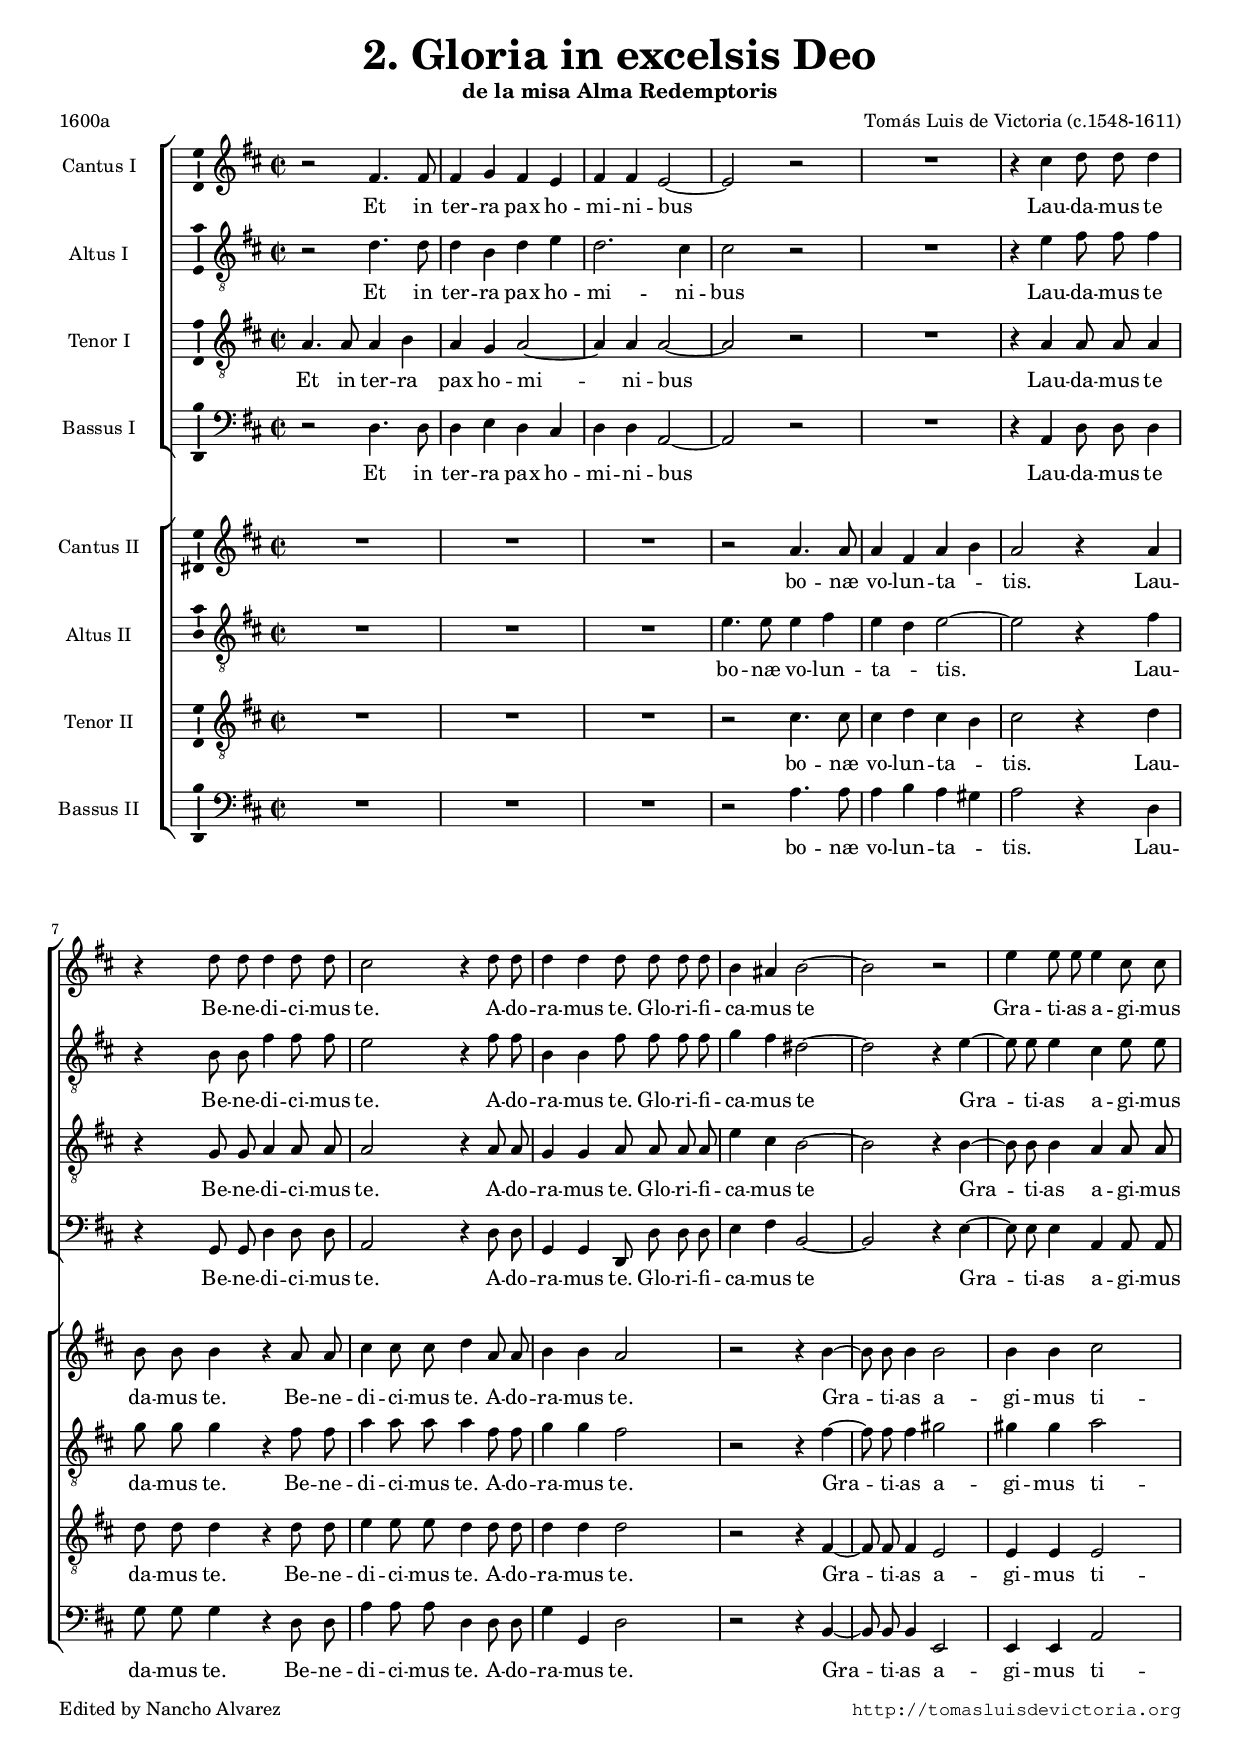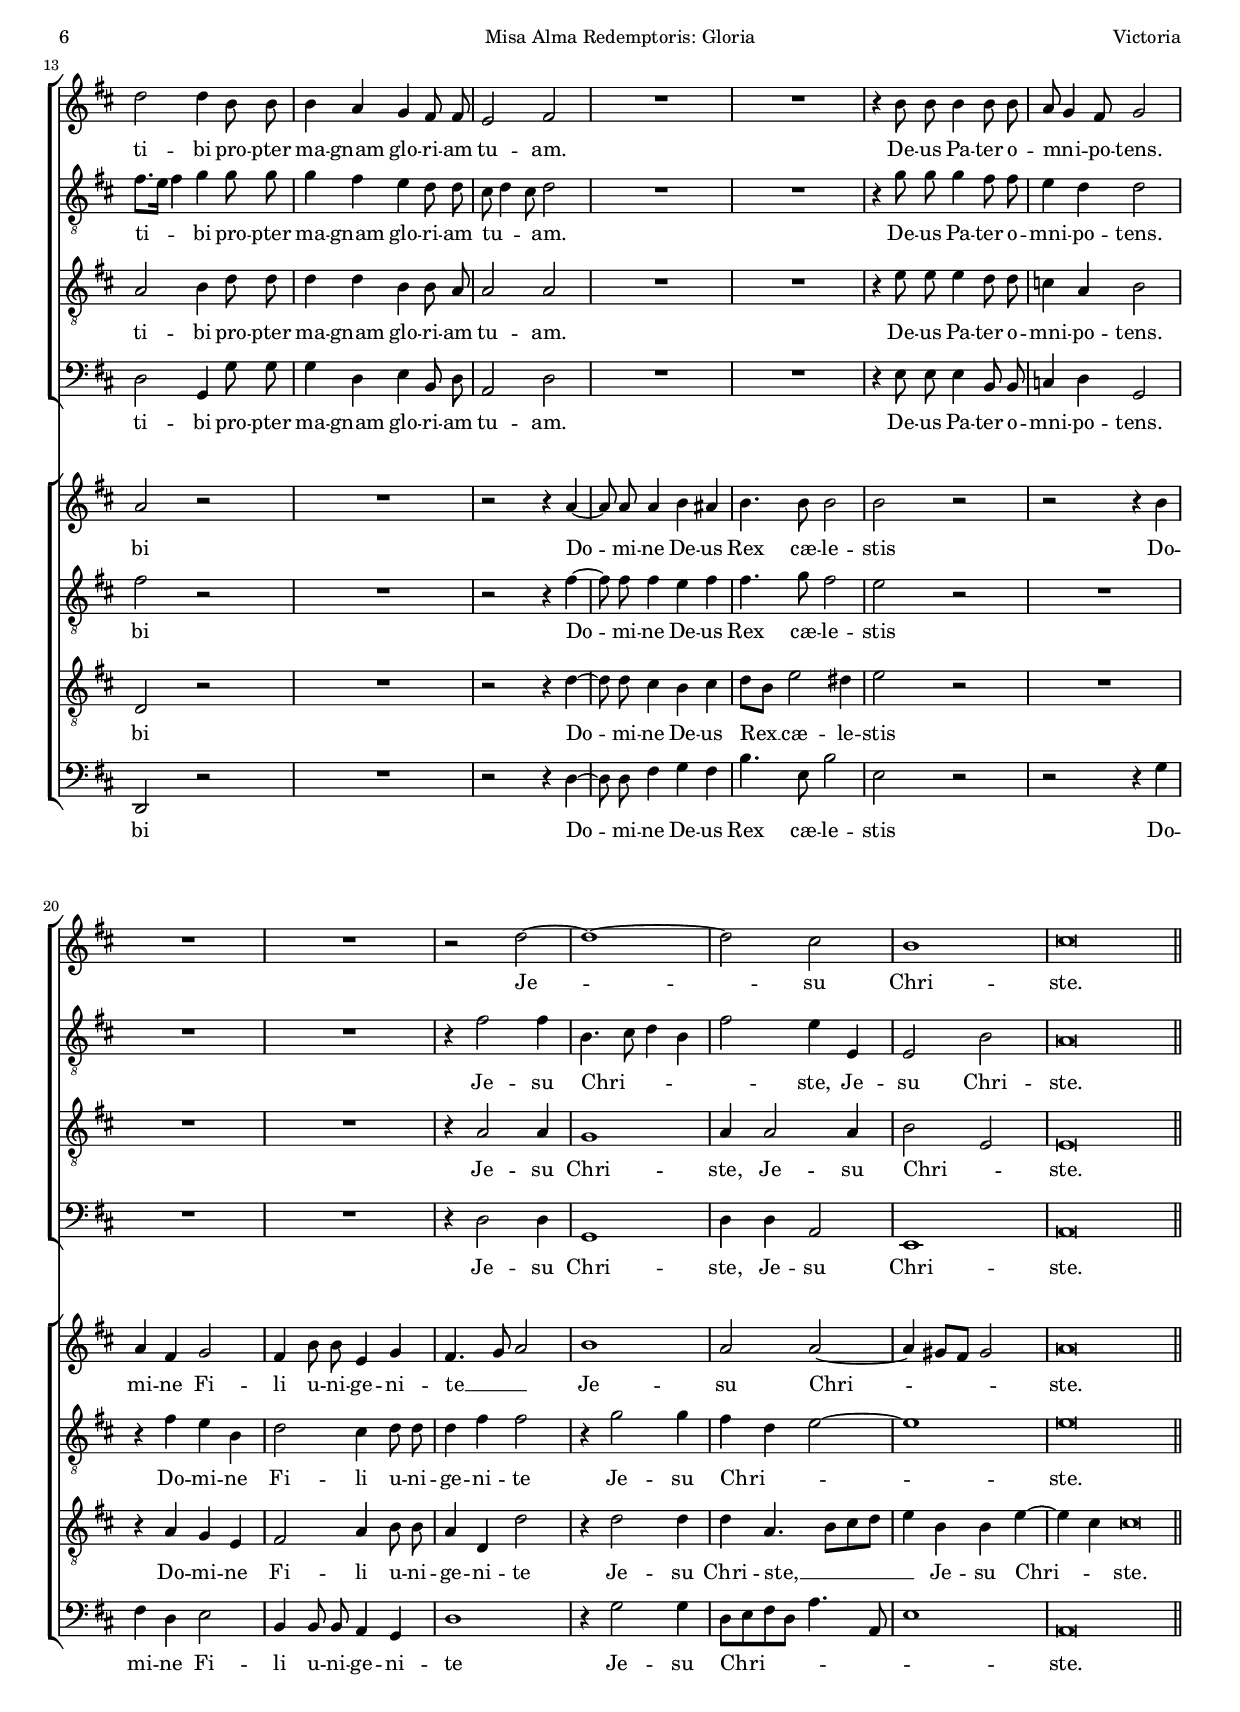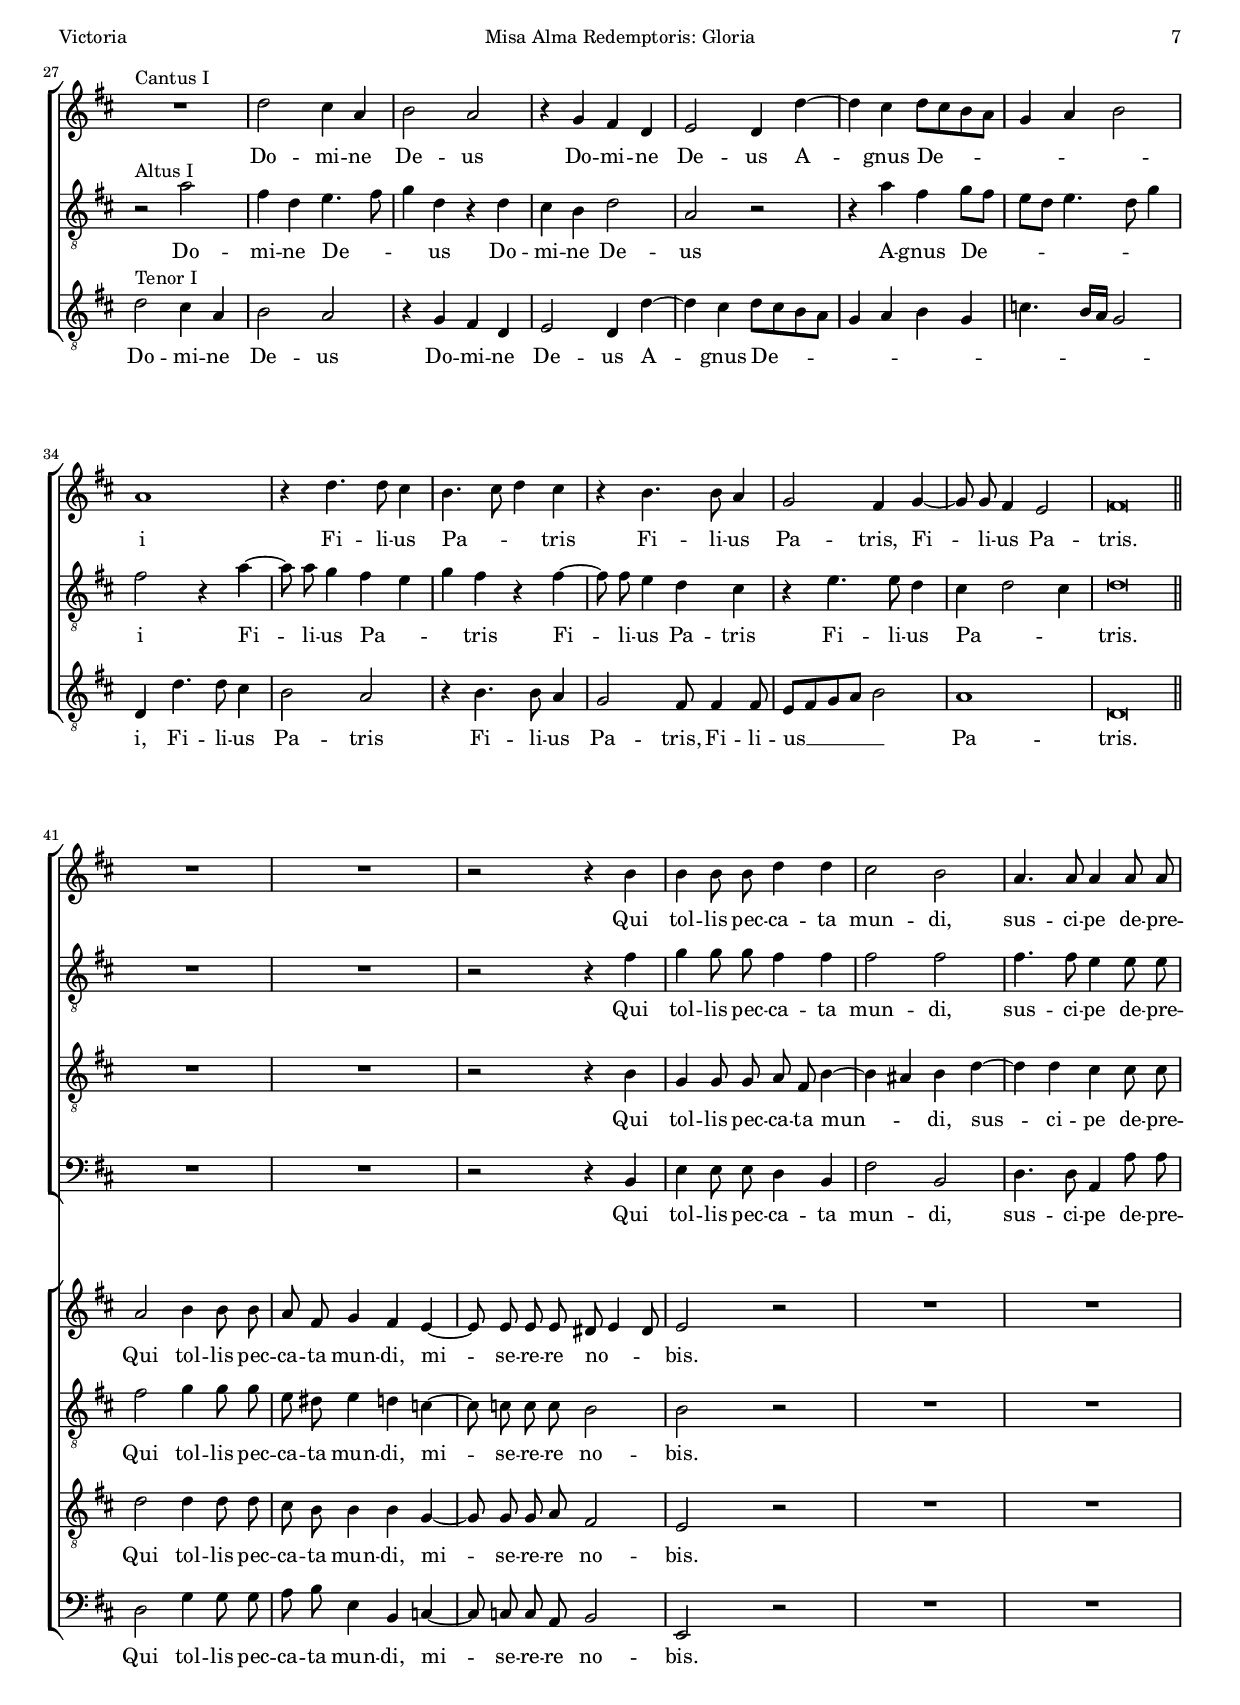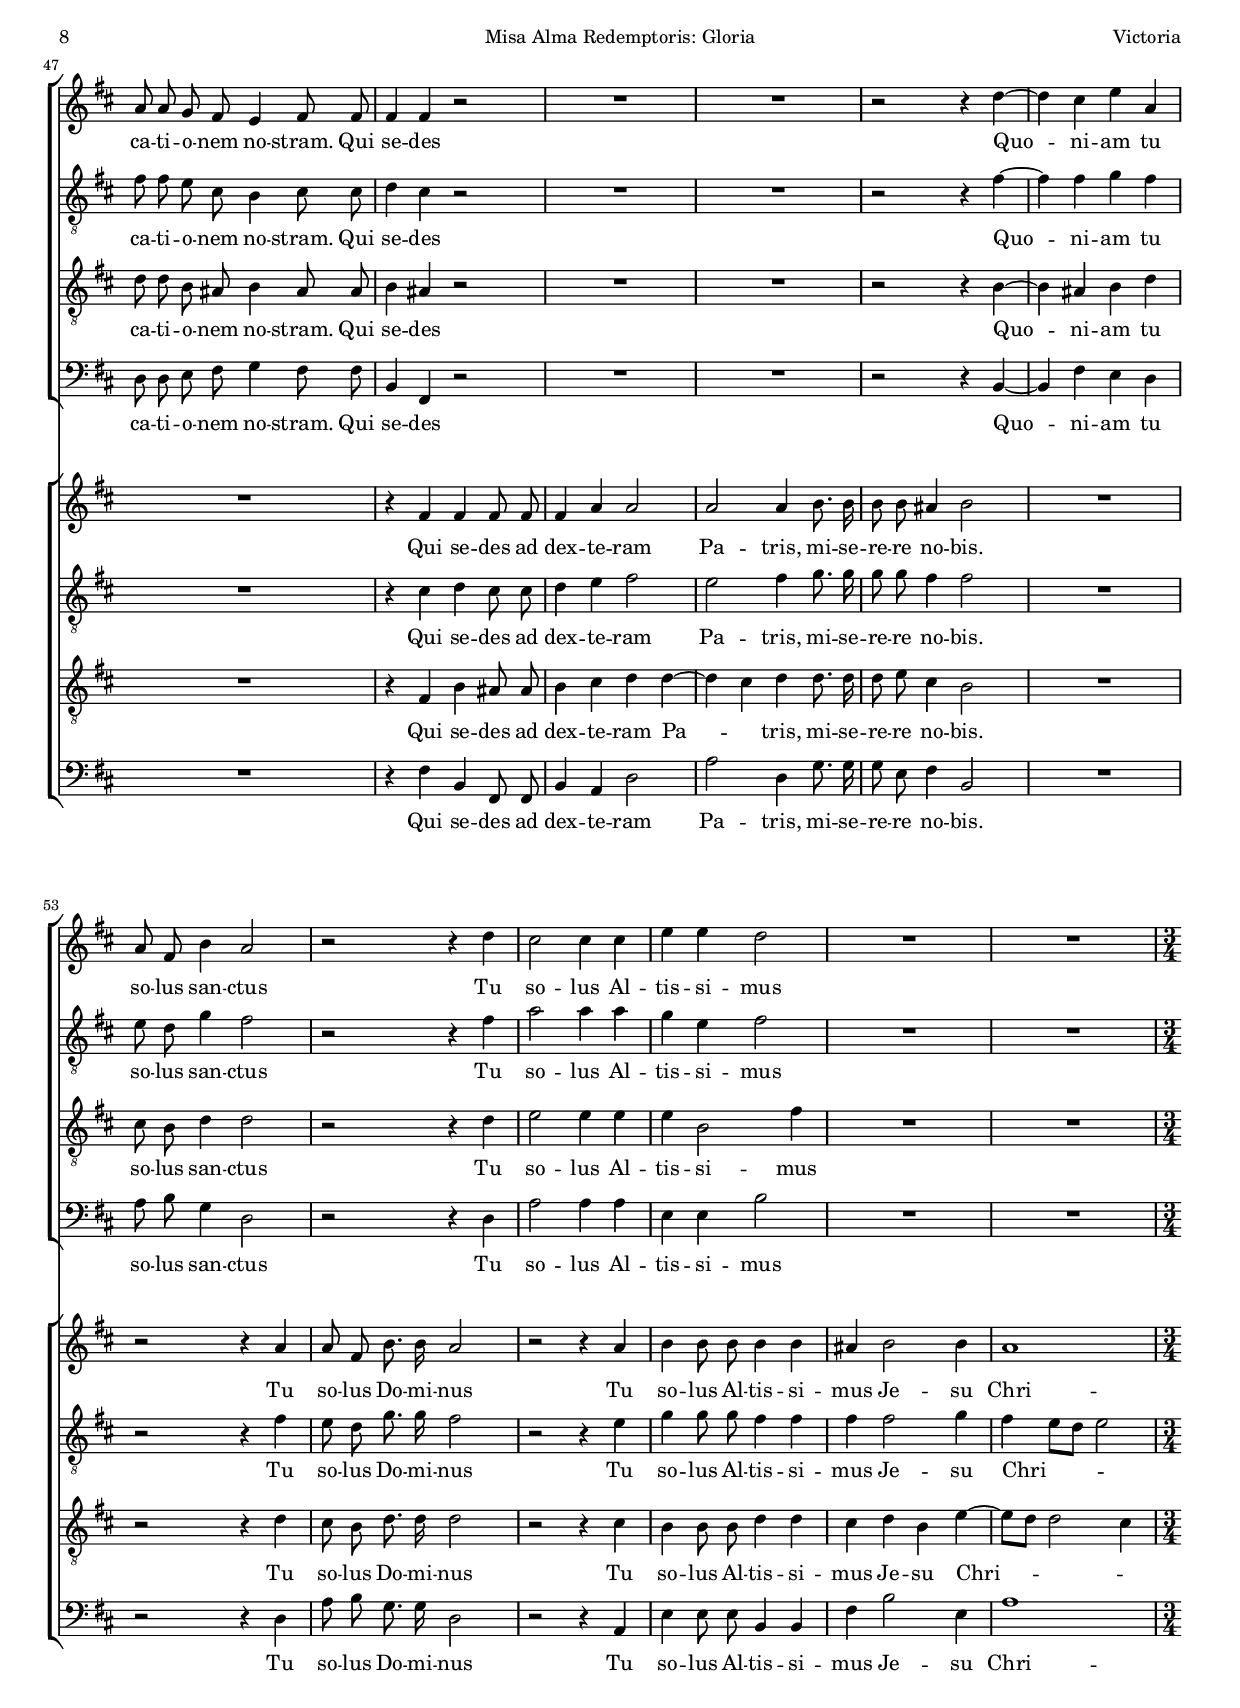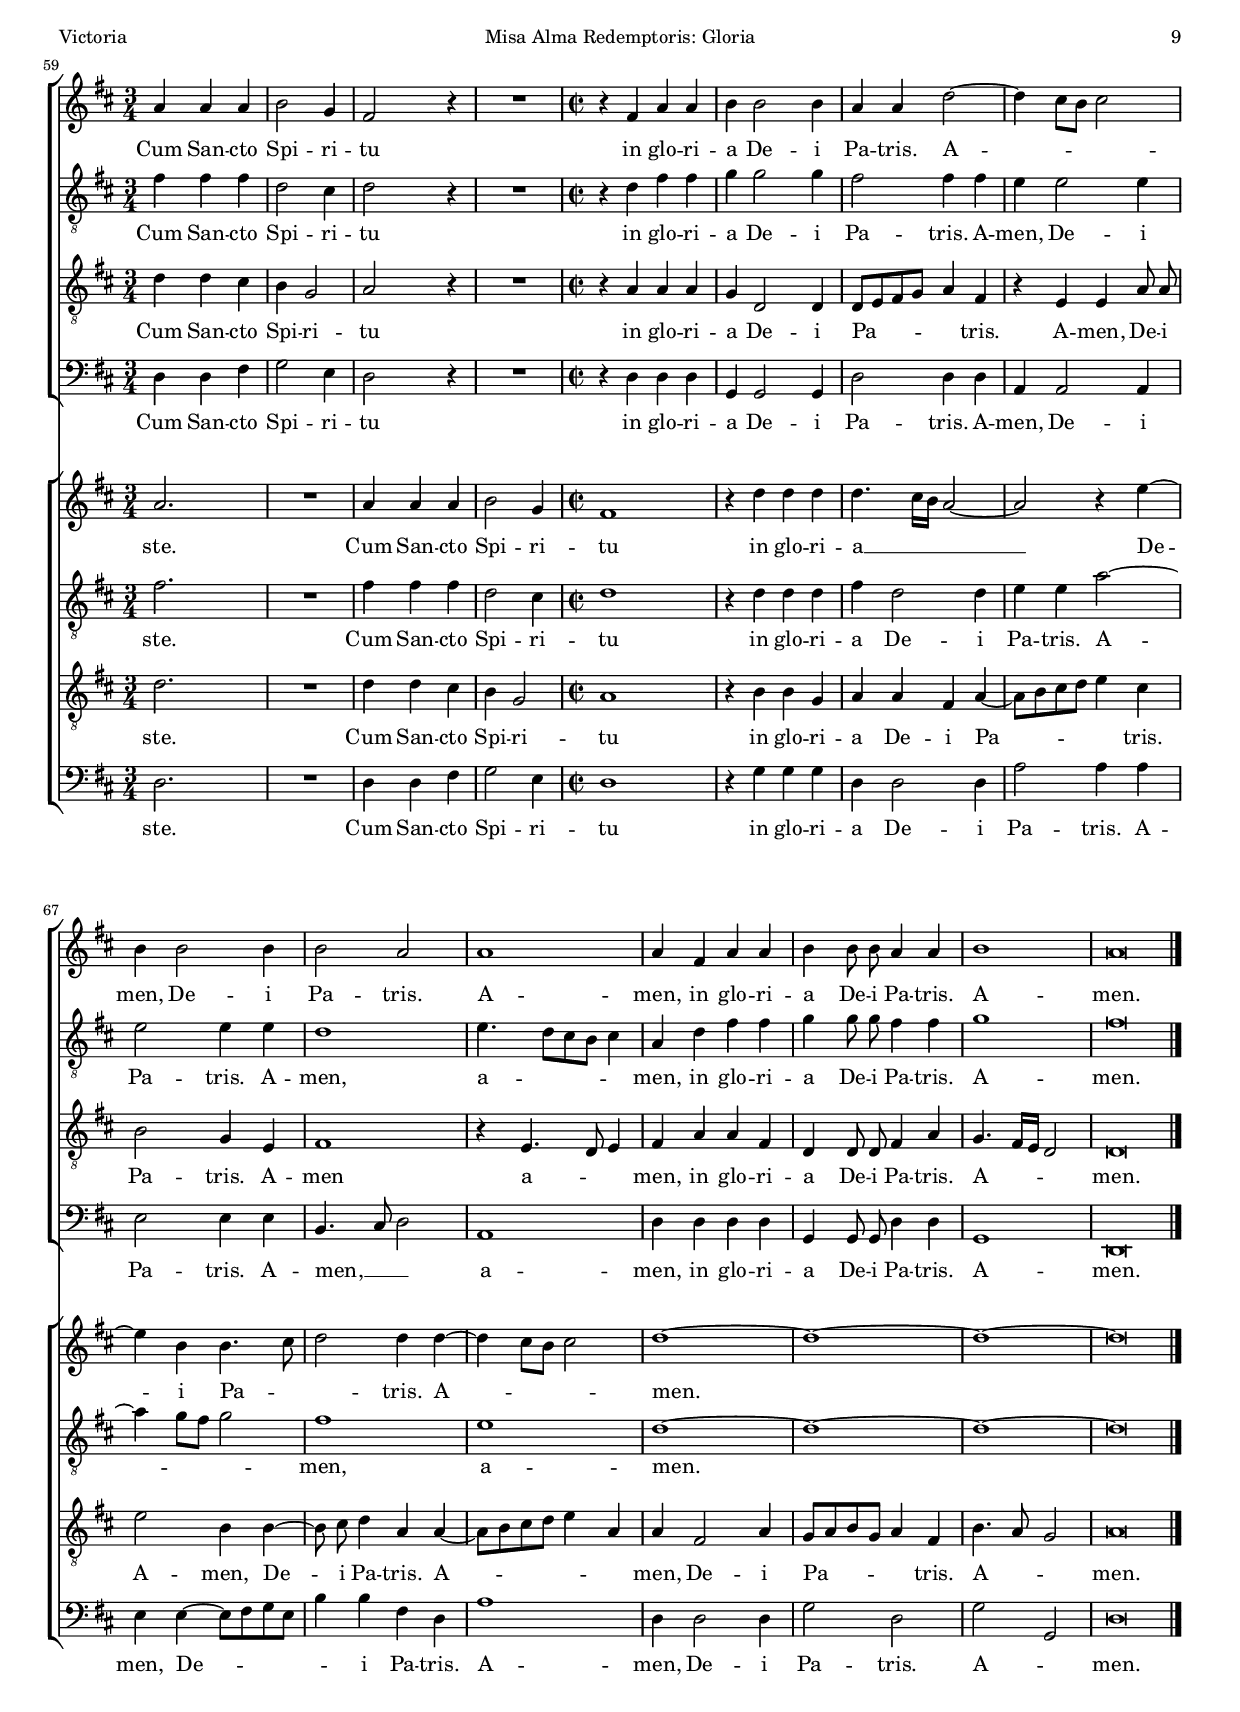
\version "2.18.0"

#(set-default-paper-size "a4")
#(set-global-staff-size 16.2)
#(ly:set-option 'point-and-click #f)
%mobile -s10.5 -i1.2

italicas=\override LyricText.font-shape = #'italic
rectas=\override LyricText.font-shape = #'upright
ss=\once \set suggestAccidentals = ##t
incipitwidth = 20

htitle="Misa Alma Redemptoris: Gloria"
hcomposer="Victoria"

\header {
	title=\markup{\fontsize #3 "2. Gloria in excelsis Deo"}
	subtitle="de la misa Alma Redemptoris"
	composer="Tomás Luis de Victoria (c.1548-1611)"
        pdfauthor=\composer
	%opus="(-)"
	poet="1600a"
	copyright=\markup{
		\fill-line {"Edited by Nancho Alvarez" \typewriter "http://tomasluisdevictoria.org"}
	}
%	tagline=""
}


global={\key f \major \time 2/2  \skip 1*26 \bar "||" \break
					\skip 1*14 \bar "||" \break
					\skip 1*18 \time 3/4 
					\skip 1*3/4*4 \time 2/2 
					\skip 1*11 \bar "|."
}

cantus={
	\set Staff.autoBeaming = ##f
	r2 a'4. a'8 |
	a'4 bes' a' g' |
	a' a' g'2 ~ |
	g' r |
%5
	R1*4/4 |
	r4 e'' f''8 f'' f''4 |
	r f''8 f'' f''4 f''8 f'' |
	e''2 r4 f''8 f'' |
	f''4 f'' f''8 f'' f'' f'' |
%10
	d''4 cis'' d''2 ~ |
	d'' r |
	g''4 g''8 g'' g''4 e''8 e'' |
	f''2 f''4 d''8 d'' |
	d''4 c'' bes' a'8 a' |
%15
	g'2 a' |
	R1*4/4 |
	R1*4/4 |
	r4 d''8 d'' d''4 d''8 d'' |
	c'' bes'4 a'8 bes'2 |
%20
	R1*4/4 |
	R1*4/4 |
	r2 f'' ~ |
	f''1 ~ |
	f''2 e'' |
%25
	d''1 |
	e''\breve*1/2 |
	\once \override TextScript.padding = #1.2
	s4*0^\markup{"Cantus I"}
	R1*4/4 |
	f''2 e''4 c'' |
	d''2 c'' |
%30
	r4 bes' a' f' |
	g'2 f'4 f'' ~ |
	f'' e''  f''8[ e'' d'' c''] |
	bes'4 c'' d''2 |
	c''1 |
%35
	r4 f''4. f''8 e''4 |
	d''4. e''8 f''4 e'' |
	r d''4. d''8 c''4 |
	bes'2 a'4 bes' ~ |
	bes'8 bes' a'4 g'2 |
%40
	a'\breve*1/2 |
	R1*4/4 |
	R1*4/4 |
	r2 r4 d'' |
	d'' d''8 d'' f''4 f'' |
%45
	e''2 d'' |
	c''4. c''8 c''4 c''8 c'' |
	c'' c'' bes' a' g'4 a'8 a' |
	a'4 a' r2 |
	R1*4/4 |
%50
	R1*4/4 |
	r2 r4 f'' ~ |
	f'' e'' g'' c'' |
	c''8 a' d''4 c''2 |
	r r4 f'' |
%55
	e''2 e''4 e'' |
	g'' g'' f''2 |
	R1*4/4 |
	R1*4/4 |
	c''4 c'' c'' |
%60
	d''2 bes'4 |
	a'2 r4 |
	R1*3/4 |
	r4 a' c'' c'' |
	d'' d''2 d''4 |
%65
	c'' c'' f''2 ~ |
	f''4  e''8[ d''] e''2 |
	d''4 d''2 d''4 |
	d''2 c'' |
	c''1 |
%70
	c''4 a' c'' c'' |
	d'' d''8 d'' c''4 c'' |
	d''1 |
	c''\breve*1/2
}

altus={
	\set Staff.autoBeaming = ##f
	r2 f'4. f'8 |
	f'4 d' f' g' |
	f'2. e'4 |
	e'2 r |
%5
	R1*4/4 |
	r4 g' a'8 a' a'4 |
	r d'8 d' a'4 a'8 a' |
	g'2 r4 a'8 a' |
	d'4 d' a'8 a' a' a' |
%10
	bes'4 a' fis'2 ~ |
	fis' r4 g' ~ |
	g'8 g' g'4 e' g'8 g' |
	 a'8.[ g'16] a'4 bes' bes'8 bes' |
	bes'4 a' g' f'8 f' |
%15
	e' f'4 e'8 f'2 |
	R1*4/4 |
	R1*4/4 |
	r4 bes'8 bes' bes'4 a'8 a' |
	g'4 f' f'2 |
%20
	R1*4/4 |
	R1*4/4 |
	r4 a'2 a'4 |
	d'4. e'8 f'4 d' |
	a'2 g'4 g |
%25
	g2 d' |
	c'\breve*1/2 |
	\once \override TextScript.padding = #1.2
	s4*0^\markup{"Altus I"}
	r2 c'' |
	a'4 f' g'4. a'8 |
	bes'4 f' r f' |
%30
	e' d' f'2 |
	c' r |
	r4 c'' a'  bes'8[ a'] |
	 g'[ f'] g'4. f'8 bes'4 |
	a'2 r4 c'' ~ |
%35
	c''8 c'' bes'4 a' g' |
	bes' a' r a' ~ |
	a'8 a' g'4 f' e' |
	r g'4. g'8 f'4 |
	e' f'2 e'4 |
%40
	f'\breve*1/2 |
	R1*4/4 |
	R1*4/4 |
	r2 r4 a' |
	bes' bes'8 bes' a'4 a' |
%45
	a'2 a' |
	a'4. a'8 g'4 g'8 g' |
	a' a' g' e' d'4 e'8 e' |
	f'4 e' r2 |
	R1*4/4 |
%50
	R1*4/4 |
	r2 r4 a' ~ |
	a' a' bes' a' |
	g'8 f' bes'4 a'2 |
	r r4 a' |
%55
	c''2 c''4 c'' |
	bes' g' a'2 |
	R1*4/4 |
	R1*4/4 |
	a'4 a' a' |
%60
	f'2 e'4 |
	f'2 r4 |
	R1*3/4 |
	r4 f' a' a' |
	bes' bes'2 bes'4 |
%65
	a'2 a'4 a' |
	g' g'2 g'4 |
	g'2 g'4 g' |
	f'1 |
	g'4.  f'8[ e' d'] e'4 |
%70
	c' f' a' a' |
	bes' bes'8 bes' a'4 a' |
	bes'1 |
	a'\breve*1/2
}

tenor={
	\set Staff.autoBeaming = ##f
	c'4. c'8 c'4 d' |
	c' bes c'2 ~ |
	c'4 c' c'2 ~ |
	c' r |
%5
	R1*4/4 |
	r4 c' c'8 c' c'4 |
	r bes8 bes c'4 c'8 c' |
	c'2 r4 c'8 c' |
	bes4 bes c'8 c' c' c' |
%10
	g'4 e' d'2 ~ |
	d' r4 d' ~ |
	d'8 d' d'4 c' c'8 c' |
	c'2 d'4 f'8 f' |
	f'4 f' d' d'8 c' |
%15
	c'2 c' |
	R1*4/4 |
	R1*4/4 |
	r4 g'8 g' g'4 f'8 f' |
	ees'4 c' d'2 |
%20
	R1*4/4 |
	R1*4/4 |
	r4 c'2 c'4 |
	bes1 |
	c'4 c'2 c'4 |
%25
	d'2 g |
	g\breve*1/2 |
	\once \override TextScript.padding = #1.2
	s4*0^\markup{"Tenor I"}
	f'2 e'4 c' |
	d'2 c' |
	r4 bes a f |
%30
	g2 f4 f' ~ |
	f' e'  f'8[ e' d' c'] |
	bes4 c' d' bes |
	ees'4.  d'16[ c'] bes2 |
	f4 f'4. f'8 e'4 |
%35
	d'2 c' |
	r4 d'4. d'8 c'4 |
	bes2 a8 a4 a8 |
	 g[ a bes c'] d'2 |
	c'1 |
%40
	f\breve*1/2 |
	R1*4/4 |
	R1*4/4 |
	r2 r4 d' |
	bes bes8 bes c' a d'4 ~ |
%45
	d' cis' d' f' ~ |
	f' f' e' e'8 e' |
	f' f' d' cis' d'4 cis'8 cis' |
	d'4 cis' r2 |
	R1*4/4 |
%50
	R1*4/4 |
	r2 r4 d' ~ |
	d' cis' d' f' |
	e'8 d' f'4 f'2 |
	r r4 f' |
%55
	g'2 g'4 g' |
	g' d'2 a'4 |
	R1*4/4 |
	R1*4/4 |
	f'4 f' e' |
%60
	d' bes2 |
	c' r4 |
	R1*3/4 |
	r4 c' c' c' |
	bes f2 f4 |
%65
	 f8[ g a bes] c'4 a |
	r g g c'8 c' |
	d'2 bes4 g |
	a1 |
	r4 g4. f8 g4 |
%70
	a c' c' a |
	f f8 f a4 c' |
	bes4.  a16[ g] f2 |
	f\breve*1/2
}

bassus={
	\set Staff.autoBeaming = ##f
	r2 f4. f8 |
	f4 g f e |
	f f c2 ~ |
	c r |
%5
	R1*4/4 |
	r4 c f8 f f4 |
	r bes,8 bes, f4 f8 f |
	c2 r4 f8 f |
	bes,4 bes, f,8 f f f |
%10
	g4 a d2 ~ |
	d r4 g ~ |
	g8 g g4 c c8 c |
	f2 bes,4 bes8 bes |
	bes4 f g d8 f |
%15
	c2 f |
	R1*4/4 |
	R1*4/4 |
	r4 g8 g g4 d8 d |
	ees4 f bes,2 |
%20
	R1*4/4 |
	R1*4/4 |
	r4 f2 f4 |
	bes,1 |
	f4 f c2 |
%25
	g,1 |
	c\breve*1/2 |
	R1*4/4 |
	R1*4/4 |
	R1*4/4 |
%30
	R1*4/4 |
	R1*4/4 |
	R1*4/4 |
	R1*4/4 |
	R1*4/4 |
%35
	R1*4/4 |
	R1*4/4 |
	R1*4/4 |
	R1*4/4 |
	R1*4/4 |
%40
	R1*4/4 |
	R1*4/4 |
	R1*4/4 |
	r2 r4 d |
	g g8 g f4 d |
%45
	a2 d |
	f4. f8 c4 c'8 c' |
	f f g a bes4 a8 a |
	d4 a, r2 |
	R1*4/4 |
%50
	R1*4/4 |
	r2 r4 d ~ |
	d a g f |
	c'8 d' bes4 f2 |
	r r4 f |
%55
	c'2 c'4 c' |
	g g d'2 |
	R1*4/4 |
	R1*4/4 |
	f4 f a |
%60
	bes2 g4 |
	f2 r4 |
	R1*3/4 |
	r4 f f f |
	bes, bes,2 bes,4 |
%65
	f2 f4 f |
	c c2 c4 |
	g2 g4 g |
	d4. e8 f2 |
	c1 |
%70
	f4 f f f |
	bes, bes,8 bes, f4 f |
	bes,1 |
	f,\breve*1/2
}

cantusdos={
	\set Staff.autoBeaming = ##f
	R1*4/4 |
	R1*4/4 |
	R1*4/4 |
	r2 c''4. c''8 |
%5
	c''4 a' c'' d'' |
	c''2 r4 c'' |
	d''8 d'' d''4 r c''8 c'' |
	e''4 e''8 e'' f''4 c''8 c'' |
	d''4 d'' c''2 |
%10
	r r4 d'' ~ |
	d''8 d'' d''4 d''2 |
	d''4 d'' e''2 |
	c'' r |
	R1*4/4 |
%15
	r2 r4 c'' ~ |
	c''8 c'' c''4 d'' cis'' |
	d''4. d''8 d''2 |
	d'' r |
	r r4 d'' |
%20
	c'' a' bes'2 |
	a'4 d''8 d'' g'4 bes' |
	a'4. bes'8 c''2 |
	d''1 |
	c''2 c'' ~ |
%25
	c''4  b'8[ a'] b'2 |
	c''\breve*1/2 |
	R1*4/4 |
	R1*4/4 |
	R1*4/4 |
%30
	R1*4/4 |
	R1*4/4 |
	R1*4/4 |
	R1*4/4 |
	R1*4/4 |
%35
	R1*4/4 |
	R1*4/4 |
	R1*4/4 |
	R1*4/4 |
	R1*4/4 |
%40
	R1*4/4 |
	c''2 d''4 d''8 d'' |
	c'' a' bes'4 a' g' ~ |
	g'8 g' g' g' fis' g'4 fis'8 |
	g'2 r |
%45
	R1*4/4 |
	R1*4/4 |
	R1*4/4 |
	r4 a' a' a'8 a' |
	a'4 c'' c''2 |
%50
	c'' c''4 d''8. d''16 |
	d''8 d'' cis''4 d''2 |
	R1*4/4 |
	r2 r4 c'' |
	c''8 a' d''8. d''16 c''2 |
%55
	r r4 c'' |
	d'' d''8 d'' d''4 d'' |
	cis'' d''2 d''4 |
	c''1 |
	c''2. |
%60
	R1*3/4 |
	c''4 c'' c'' |
	d''2 bes'4 |
	a'1 |
	r4 f'' f'' f'' |
%65
	f''4.  e''16[ d''] c''2 ~ |
	c'' r4 g'' ~ |
	g'' d'' d''4. e''8 |
	f''2 f''4 f'' ~ |
	f''  e''8[ d''] e''2 |
%70
	f''1 ~ |
	f'' ~ |
	f'' ~ |
	f''\breve*1/2
}

altusdos={
	\set Staff.autoBeaming = ##f
	R1*4/4 |
	R1*4/4 |
	R1*4/4 |
	g'4. g'8 g'4 a' |
%5
	g' f' g'2 ~ |
	g' r4 a' |
	bes'8 bes' bes'4 r a'8 a' |
	c''4 c''8 c'' c''4 a'8 a' |
	bes'4 bes' a'2 |
%10
	r r4 a' ~ |
	a'8 a' a'4 b'2 |
	b'4 b' c''2 |
	a' r |
	R1*4/4 |
%15
	r2 r4 a' ~ |
	a'8 a' a'4 g' a' |
	a'4. bes'8 a'2 |
	g' r |
	R1*4/4 |
%20
	r4 a' g' d' |
	f'2 e'4 f'8 f' |
	f'4 a' a'2 |
	r4 bes'2 bes'4 |
	a' f' g'2 ~ |
%25
	g'1 |
	g'\breve*1/2 |
	R1*4/4 |
	R1*4/4 |
	R1*4/4 |
%30
	R1*4/4 |
	R1*4/4 |
	R1*4/4 |
	R1*4/4 |
	R1*4/4 |
%35
	R1*4/4 |
	R1*4/4 |
	R1*4/4 |
	R1*4/4 |
	R1*4/4 |
%40
	R1*4/4 |
	a'2 bes'4 bes'8 bes' |
	g' fis' g'4 f' ees' ~ |
	ees'8 ees' ees' ees' d'2 |
	d' r |
%45
	R1*4/4 |
	R1*4/4 |
	R1*4/4 |
	r4 e' f' e'8 e' |
	f'4 g' a'2 |
%50
	g' a'4 bes'8. bes'16 |
	bes'8 bes' a'4 a'2 |
	R1*4/4 |
	r2 r4 a' |
	g'8 f' bes'8. bes'16 a'2 |
%55
	r r4 g' |
	bes' bes'8 bes' a'4 a' |
	a' a'2 bes'4 |
	a'  g'8[ f'] g'2 |
	a'2. |
%60
	R1*3/4 |
	a'4 a' a' |
	f'2 e'4 |
	f'1 |
	r4 f' f' f' |
%65
	a' f'2 f'4 |
	g' g' c''2 ~ |
	c''4  bes'8[ a'] bes'2 |
	a'1 |
	g' |
%70
	f' ~ |
	f' ~ |
	f' ~ |
	f'\breve*1/2
}

tenordos={
	\set Staff.autoBeaming = ##f
	R1*4/4 |
	R1*4/4 |
	R1*4/4 |
	r2 e'4. e'8 |
%5
	e'4 f' e' d' |
	e'2 r4 f' |
	f'8 f' f'4 r f'8 f' |
	g'4 g'8 g' f'4 f'8 f' |
	f'4 f' f'2 |
%10
	r r4 a ~ |
	a8 a a4 g2 |
	g4 g g2 |
	f r |
	R1*4/4 |
%15
	r2 r4 f' ~ |
	f'8 f' e'4 d' e' |
	 f'8[ d'] g'2 fis'4 |
	g'2 r |
	R1*4/4 |
%20
	r4 c' bes g |
	a2 c'4 d'8 d' |
	c'4 f f'2 |
	r4 f'2 f'4 |
	f' c'4.  d'8[ e' f'] |
%25
	g'4 d' d' g' ~ |
	g' e' e'\breve*1/4 |
	R1*4/4 |
	R1*4/4 |
	R1*4/4 |
%30
	R1*4/4 |
	R1*4/4 |
	R1*4/4 |
	R1*4/4 |
	R1*4/4 |
%35
	R1*4/4 |
	R1*4/4 |
	R1*4/4 |
	R1*4/4 |
	R1*4/4 |
%40
	R1*4/4 |
	f'2 f'4 f'8 f' |
	e' d' d'4 d' bes ~ |
	bes8 bes bes c' a2 |
	g r |
%45
	R1*4/4 |
	R1*4/4 |
	R1*4/4 |
	r4 a d' cis'8 cis' |
	d'4 e' f' f' ~ |
%50
	f' e' f' f'8. f'16 |
	f'8 g' e'4 d'2 |
	R1*4/4 |
	r2 r4 f' |
	e'8 d' f'8. f'16 f'2 |
%55
	r r4 e' |
	d' d'8 d' f'4 f' |
	e' f' d' g' ~ |
	 g'8[ f'] f'2 e'4 |
	f'2. |
%60
	R1*3/4 |
	f'4 f' e' |
	d' bes2 |
	c'1 |
	r4 d' d' bes |
%65
	c' c' a c' ~ |
	 c'8[ d' e' f'] g'4 e' |
	g'2 d'4 d' ~ |
	d'8 e' f'4 c' c' ~ |
	 c'8[ d' e' f'] g'4 c' |
%70
	c' a2 c'4 |
	 bes8[ c' d' bes] c'4 a |
	d'4. c'8 bes2 |
	c'\breve*1/2
}

bassusdos={
	\set Staff.autoBeaming = ##f
	R1*4/4 |
	R1*4/4 |
	R1*4/4 |
	r2 c'4. c'8 |
%5
	c'4 d' c' b |
	c'2 r4 f |
	bes8 bes bes4 r f8 f |
	c'4 c'8 c' f4 f8 f |
	bes4 bes, f2 |
%10
	r r4 d ~ |
	d8 d d4 g,2 |
	g,4 g, c2 |
	f, r |
	R1*4/4 |
%15
	r2 r4 f ~ |
	f8 f a4 bes a |
	d'4. g8 d'2 |
	g r |
	r r4 bes |
%20
	a f g2 |
	d4 d8 d c4 bes, |
	f1 |
	r4 bes2 bes4 |
	 f8[ g a f] c'4. c8 |
%25
	g1 |
	c\breve*1/2 |
	R1*4/4 |
	R1*4/4 |
	R1*4/4 |
%30
	R1*4/4 |
	R1*4/4 |
	R1*4/4 |
	R1*4/4 |
	R1*4/4 |
%35
	R1*4/4 |
	R1*4/4 |
	R1*4/4 |
	R1*4/4 |
	R1*4/4 |
%40
	R1*4/4 |
	f2 bes4 bes8 bes |
	c' d' g4 d ees ~ |
	ees8 ees ees c d2 |
	g, r |
%45
	R1*4/4 |
	R1*4/4 |
	R1*4/4 |
	r4 a d a,8 a, |
	d4 c f2 |
%50
	c' f4 bes8. bes16 |
	bes8 g a4 d2 |
	R1*4/4 |
	r2 r4 f |
	c'8 d' bes8. bes16 f2 |
%55
	r r4 c |
	g g8 g d4 d |
	a d'2 g4 |
	c'1 |
	f2. |
%60
	R1*3/4 |
	f4 f a |
	bes2 g4 |
	f1 |
	r4 bes bes bes |
%65
	f f2 f4 |
	c'2 c'4 c' |
	g g ~  g8[ a bes g] |
	d'4 d' a f |
	c'1 |
%70
	f4 f2 f4 |
	bes2 f |
	bes bes, |
	f\breve*1/2
}

textocantus=\lyricmode{
Et in ter -- ra pax ho -- mi -- ni -- bus _
Lau -- da -- mus te
Be -- ne -- di -- ci -- mus te. 
A -- do -- ra -- mus te.
Glo -- ri -- fi -- ca -- mus te _
Gra -- ti -- as a -- gi -- mus
ti -- bi pro -- pter ma -- gnam glo -- ri -- am tu -- am.
De -- us Pa -- ter o -- mni -- _ po -- tens.
Je -- _ _ su Chri -- ste.
Do -- mi -- ne De -- us
Do -- mi -- ne De -- us 
A -- _ gnus De -- _ _ _ _ _ _ i
Fi -- li -- us Pa -- _ _ tris
Fi -- li -- us Pa -- tris,
Fi -- _ li -- us Pa -- tris.
Qui tol -- lis pec -- ca -- ta mun -- di,
sus -- ci -- pe de -- pre -- ca -- ti -- o -- nem no -- stram.
Qui se -- des
Quo -- _ ni -- am tu so -- lus san -- ctus
Tu so -- lus Al -- tis -- si -- mus
Cum San -- cto 
Spi -- ri -- tu
in glo -- ri -- a De -- i Pa -- tris.
A -- _ _ _ _ men,
De -- i Pa -- tris.
A -- men,
in glo -- ri -- a De -- i Pa -- tris.
A -- men.
}

textoaltus=\lyricmode{
Et in ter -- ra pax ho -- mi -- ni -- bus 
Lau -- da -- mus te
Be -- ne -- di -- ci -- mus te. 
A -- do -- ra -- mus te.
Glo -- ri -- fi -- ca -- mus te _
Gra -- _ ti -- as a -- gi -- mus
ti -- _ _ bi pro -- pter ma -- gnam glo -- ri -- am tu -- _ _ am.
De -- us Pa -- ter o -- mni -- po -- tens.
Je -- su Chri -- _ _ _ _ ste,
Je -- su Chri -- ste.
Do -- mi -- ne De -- _ _ us
Do -- mi -- ne De -- us
A -- gnus De -- _ _ _ _ _ _ i
Fi -- _ li -- us Pa -- _ _ tris
Fi -- _ li -- us Pa -- tris
Fi -- li -- us Pa -- _ _ tris.
Qui tol -- lis pec -- ca -- ta mun -- di,
sus -- ci -- pe de -- pre -- ca -- ti -- o -- nem no -- stram.
Qui se -- des
Quo -- _ ni -- am tu so -- lus san -- ctus
Tu so -- lus Al -- tis -- si -- mus
Cum San -- cto 
Spi -- ri -- tu
in glo -- ri -- a De -- i Pa -- tris.
A -- men,
De -- i Pa -- tris.
A -- men,
a -- _ _ _ _ men,
in glo -- ri -- a De -- i Pa -- tris.
A -- men.
}

textotenor=\lyricmode{
Et in ter -- ra pax ho -- mi -- _ ni -- bus _
Lau -- da -- mus te
Be -- ne -- di -- ci -- mus te. 
A -- do -- ra -- mus te.
Glo -- ri -- fi -- ca -- mus te _
Gra -- _ ti -- as a -- gi -- mus
ti -- bi pro -- pter ma -- gnam glo -- ri -- am tu -- am.
De -- us Pa -- ter o -- mni -- po -- tens.
Je -- su Chri -- ste, Je -- su Chri -- _ ste.
Do -- mi -- ne De -- us
Do -- mi -- ne De -- us
A -- _ gnus De -- _ _ _ _ _ _ _ _ _ _ _ i,
Fi -- li -- us Pa -- tris
Fi -- li -- us Pa -- tris,
Fi -- li -- us __ _ _ _ _ Pa -- tris.
Qui tol -- lis pec -- ca -- ta mun -- _ _ di,
sus -- _ ci -- pe de -- pre -- ca -- ti -- o -- nem no -- stram.
Qui se -- des
Quo -- _ ni -- am tu so -- lus san -- ctus
Tu so -- lus Al -- tis -- si -- mus
Cum San -- cto Spi -- ri -- tu
in glo -- ri -- a De -- i Pa -- _ _ _ _ tris.
A -- men,
De -- i Pa -- tris.
A -- men
a -- _ _ men,
in glo -- ri -- a De -- i Pa -- tris.
A -- _ _ _ men.

}

textobassus=\lyricmode{
Et in ter -- ra pax ho -- mi -- ni -- bus _
Lau -- da -- mus te
Be -- ne -- di -- ci -- mus te. 
A -- do -- ra -- mus te.
Glo -- ri -- fi -- ca -- mus te _
Gra -- _ ti -- as a -- gi -- mus
ti -- bi pro -- pter ma -- gnam glo -- ri -- am tu -- am.
De -- us Pa -- ter o -- mni -- po -- tens.
Je -- su Chri -- ste,
Je -- su Chri -- ste.
Qui tol -- lis pec -- ca -- ta mun -- di,
sus -- ci -- pe de -- pre -- ca -- ti -- o -- nem no -- stram.
Qui se -- des
Quo -- _ ni -- am tu so -- lus san -- ctus
Tu so -- lus Al -- tis -- si -- mus
Cum San -- cto Spi -- ri -- tu
in glo -- ri -- a De -- i Pa -- tris.
A -- men,
De -- i Pa -- tris.
A -- men, __ _ _ 
a -- men,
in glo -- ri -- a De -- i Pa -- tris. 
A -- men.

}


textocantusdos=\lyricmode{
bo -- næ vo -- lun -- ta -- _ tis.
Lau -- da -- mus te.
Be -- ne -- di -- ci -- mus te.
A -- do -- ra -- mus te.
Gra -- _ ti -- as a -- gi -- mus ti -- bi
Do -- _ mi -- ne De -- us Rex cæ -- le -- stis
Do -- mi -- ne Fi -- li u -- ni -- ge -- ni -- te __ _ _ 
Je -- su Chri -- _ _ _ _ ste.
Qui tol -- lis pec -- ca -- ta mun -- di,
mi -- _ se -- re -- re no -- _ _ bis.
Qui se -- des ad dex -- te -- ram Pa -- tris, 
mi -- se -- re -- re no -- bis.
Tu so -- lus Do -- mi -- nus
Tu so -- lus Al -- tis -- si -- mus Je -- su Chri -- ste.
Cum San -- cto Spi -- ri -- tu
in glo -- ri -- a __ _ _ _ _ 
De -- _ i Pa -- _ _ tris.
A -- _ _ _ _ men. _ _ _ 

}

textoaltusdos=\lyricmode{
bo -- næ vo -- lun -- ta -- _ tis. _
Lau -- da -- mus te.
Be -- ne -- di -- ci -- mus te.
A -- do -- ra -- mus te.
Gra -- _ ti -- as a -- gi -- mus ti -- bi
Do -- _ mi -- ne De -- us Rex cæ -- le -- stis
Do -- mi -- ne Fi -- li u -- ni -- ge -- ni -- te 
Je -- su Chri -- _ _ _ ste.
Qui tol -- lis pec -- ca -- ta mun -- di,
mi -- _ se -- re -- re no -- bis.
Qui se -- des ad dex -- te -- ram Pa -- tris, 
mi -- se -- re -- re no -- bis.
Tu so -- lus Do -- mi -- nus
Tu so -- lus Al -- tis -- si -- mus Je -- su Chri -- _ _ _ ste.
Cum San -- cto Spi -- ri -- tu
in glo -- ri -- a De -- i Pa -- tris.
A -- _ _ _ _ men,
a -- men. _ _ _ 
}

textotenordos=\lyricmode{
bo -- næ vo -- lun -- ta -- _ tis.
Lau -- da -- mus te.
Be -- ne -- di -- ci -- mus te.
A -- do -- ra -- mus te.
Gra -- _ ti -- as a -- gi -- mus ti -- bi
Do -- _ mi -- ne De -- us Rex __ _ cæ -- le -- stis
Do -- mi -- ne Fi -- li u -- ni -- ge -- ni -- te 
Je -- su Chri -- ste, __ _ _ _ _ 
Je -- su Chri -- _ _ ste.
Qui tol -- lis pec -- ca -- ta mun -- di,
mi -- _ se -- re -- re no -- bis.
Qui se -- des ad dex -- te -- ram Pa -- _ _ tris, 
mi -- se -- re -- re no -- bis.
Tu so -- lus Do -- mi -- nus
Tu so -- lus Al -- tis -- si -- mus Je -- su Chri -- _ _ _ _ ste.
Cum San -- cto Spi -- ri -- tu
in glo -- ri -- a De -- i Pa -- _ _ _ _ _ tris.
A -- men,
De -- _ i Pa -- tris.
A -- _ _ _ _ _ _ men,
De -- i Pa -- _ _ _ _ tris.
A -- _ _ men.
}

textobassusdos=\lyricmode{
bo -- næ vo -- lun -- ta -- _ tis.
Lau -- da -- mus te.
Be -- ne -- di -- ci -- mus te.
A -- do -- ra -- mus te.
Gra -- _ ti -- as a -- gi -- mus ti -- bi
Do -- _ mi -- ne De -- us Rex cæ -- le -- stis
Do -- mi -- ne Fi -- li u -- ni -- ge -- ni -- te 
Je -- su Chri -- _ _ _ _ _ _ ste.
Qui tol -- lis pec -- ca -- ta mun -- di,
mi -- _ se -- re -- re no -- bis.
Qui se -- des ad dex -- te -- ram Pa -- tris, 
mi -- se -- re -- re no -- bis.
Tu so -- lus Do -- mi -- nus
Tu so -- lus Al -- tis -- si -- mus Je -- su Chri -- ste.
Cum San -- cto Spi -- ri -- tu
in glo -- ri -- a De -- i Pa -- tris.
A -- men,
De -- _ _ _ _ _ i
Pa -- tris.
A -- men,
De -- i Pa -- tris. A -- _ men.

}


incipitcantus=\markup{
	\score{
		{ 
		\set Staff.instrumentName="Cantus I  "
		\override NoteHead.style = #'neomensural
		\override Rest.style = #'neomensural
		\override Staff.TimeSignature.style = #'neomensural
		\cadenzaOn 
		\clef "petrucci-g"
		\key f \major
		\time 4/4
		a'2.
		} 
	\layout {
		\context {\Voice
			\remove Ligature_bracket_engraver
			\consists Mensural_ligature_engraver
		}
		line-width=\incipitwidth
		indent = 0
	}
	}
}

incipitaltus=\markup{
	\score{
		{ 
		\set Staff.instrumentName="Altus I   "
		\override NoteHead.style = #'neomensural 
		\override Rest.style = #'neomensural
		\override Staff.TimeSignature.style = #'neomensural
		\cadenzaOn 
		\clef "petrucci-c2"
		\key f \major
		\time 4/4
		f'2.
		} 
	\layout {
		\context {\Voice
			\remove Ligature_bracket_engraver
			\consists Mensural_ligature_engraver
		}
		line-width=\incipitwidth
		indent = 0
	}
	}
}

incipittenor=\markup{
	\score{
		{ 
		\set Staff.instrumentName="Tenor I   "
		\override NoteHead.style = #'neomensural 
		\override Rest.style = #'neomensural
		\override Staff.TimeSignature.style = #'neomensural
		\cadenzaOn 
		\clef "petrucci-c3"
		\key f \major
		\time 4/4
		c'2.
		} 
	\layout {
		\context {\Voice
			\remove Ligature_bracket_engraver
			\consists Mensural_ligature_engraver
		}
		line-width=\incipitwidth
		indent=0
	}
	}
}

incipitbassus=\markup{
	\score{
		{ 
		\set Staff.instrumentName="Bassus I  "
		\override NoteHead.style = #'neomensural 
		\override Rest.style = #'neomensural
		\override Staff.TimeSignature.style = #'neomensural
		\cadenzaOn 
		\clef "petrucci-c4"
		\key f \major
		\time 4/4
		f2.
		} 
	\layout {
		\context {\Voice
			\remove Ligature_bracket_engraver
			\consists Mensural_ligature_engraver
		}
		line-width=\incipitwidth
		indent = 0
	}
	}
}

incipitcantusdos=\markup{
	\score{
		{ 
		\set Staff.instrumentName="Cantus II "
		\override NoteHead.style = #'neomensural
		\override Rest.style = #'neomensural
		\override Staff.TimeSignature.style = #'neomensural
		\cadenzaOn 
		\clef "petrucci-g"
		\key f \major
		\time 4/4
		c''2.
		} 
	\layout {
		\context {\Voice
			\remove Ligature_bracket_engraver
			\consists Mensural_ligature_engraver
		}
		line-width=\incipitwidth
		indent = 0
	}
	}
}

incipitaltusdos=\markup{
	\score{
		{ 
		\set Staff.instrumentName="Altus II  "
		\override NoteHead.style = #'neomensural 
		\override Rest.style = #'neomensural
		\override Staff.TimeSignature.style = #'neomensural
		\cadenzaOn 
		\clef "petrucci-c2"
		\key f \major
		\time 4/4
		g'2.
		} 
	\layout {
		\context {\Voice
			\remove Ligature_bracket_engraver
			\consists Mensural_ligature_engraver
		}
		line-width=\incipitwidth
		indent = 0
	}
	}
}

incipittenordos=\markup{
	\score{
		{ 
		\set Staff.instrumentName="Tenor II  "
		\override NoteHead.style = #'neomensural 
		\override Rest.style = #'neomensural
		\override Staff.TimeSignature.style = #'neomensural
		\cadenzaOn 
		\clef "petrucci-c3"
		\key f \major
		\time 4/4
		e'2.
		} 
	\layout {
		\context {\Voice
			\remove Ligature_bracket_engraver
			\consists Mensural_ligature_engraver
		}
		line-width=\incipitwidth
		indent=0
	}
	}
}

incipitbassusdos=\markup{
	\score{
		{ 
		\set Staff.instrumentName="Bassus II "
		\override NoteHead.style = #'neomensural 
		\override Rest.style = #'neomensural
		\override Staff.TimeSignature.style = #'neomensural
		\cadenzaOn 
		\clef "petrucci-c4"
		\key f \major
		\time 4/4
		c'2.
		} 
	\layout {
		\context {\Voice
			\remove Ligature_bracket_engraver
			\consists Mensural_ligature_engraver
		}
		line-width=\incipitwidth
		indent = 0
	}
	}
}


\score {\transpose c' a{
<<
\new ChoirStaff<<

	\new Staff <<\global
	\new Voice="v1" {
		%\set Staff.instrumentName=\incipitcantus
		\set Staff.instrumentName="Cantus I "
		\clef "treble"
		\cantus }
	\new Lyrics \lyricsto "v1" {\textocantus }
	>>

	
	\new Staff << \global
	\new Voice="v2" {
		%\set Staff.instrumentName=\incipitaltus
		\set Staff.instrumentName="Altus I "
		\clef "G_8" 
		\altus}
	\new Lyrics \lyricsto "v2" {\textoaltus }
	>>

	
	\new Staff <<\global
	\new Voice="v3" {
		%\set Staff.instrumentName=\incipittenor
		\set Staff.instrumentName="Tenor I "
		\clef "G_8"
		\tenor }
	\new Lyrics \lyricsto "v3" {\textotenor }
	>>
	

	\new Staff <<\global
	\new Voice="v4" {
		%\set Staff.instrumentName=\incipitbassus
		\set Staff.instrumentName="Bassus I "
		\clef "bass" 
		\bassus }
	\new Lyrics \lyricsto "v4" {\textobassus }
	>>
	
>>

\new ChoirStaff<<

	\new Staff <<\global
	\new Voice="v5" {
		%\set Staff.instrumentName=\incipitcantusdos
		\set Staff.instrumentName="Cantus II "
		\clef "treble"
		\cantusdos }
	\new Lyrics \lyricsto "v5" {\textocantusdos }
	>>

	
	\new Staff << \global
	\new Voice="v6" {
		%\set Staff.instrumentName=\incipitaltusdos
		\set Staff.instrumentName="Altus II "
		\clef "G_8" 
		\altusdos }
	\new Lyrics \lyricsto "v6" {\textoaltusdos }
	>>

	
	\new Staff <<\global
	\new Voice="v7" {
		%\set Staff.instrumentName=\incipittenordos
		\set Staff.instrumentName="Tenor II "
		\clef "G_8"
		\tenordos }
	\new Lyrics \lyricsto "v7" {\textotenordos }
	>>
	

	\new Staff <<\global
	\new Voice="v8" {
		%\set Staff.instrumentName=\incipitbassusdos
		\set Staff.instrumentName="Bassus II "
		\clef "bass" 
		\bassusdos }
	\new Lyrics \lyricsto "v8" {\textobassusdos }
	>>
	
>>

>> 
	}%transpose

\layout{ 
	\context {\Lyrics 
		\override VerticalAxisGroup.staff-affinity = #UP
		\override VerticalAxisGroup.nonstaff-relatedstaff-spacing =
			#'((basic-distance . 0) (minimum-distance . 0) (padding . 1))
		\override LyricText.font-size = #1.2
		\override LyricHyphen.minimum-distance = #0.5
	}
	\context {\Score 
		tempoHideNote = ##t
		\override BarNumber.padding = #2 
	}
	\context {\Voice 
		melismaBusyProperties = #'()
		%autoBeaming = ##f
	}
        \context {\ChoirStaff 
                  \override StaffGrouper.staffgroup-staff-spacing =
                        #'((basic-distance . 15) (minimum-distance . 0) (padding . 1))
                  \override StaffGrouper.staff-staff-spacing =
                        #'((basic-distance . 11) (minimum-distance . 0) (padding . 1))
        }
	\context {\Staff 
                \RemoveEmptyStaves
                %\override VerticalAxisGroup.remove-first = ##t
		\consists Ambitus_engraver 
		\override LigatureBracket.padding = #1
	}
}

%\midi { \mtempo }

}


\paper{
	evenHeaderMarkup=\markup  \fill-line { \fromproperty #'page:page-number-string \htitle \hcomposer }
	oddHeaderMarkup= \markup  \fill-line { \on-the-fly #not-first-page \hcomposer \on-the-fly #not-first-page \htitle \on-the-fly #not-first-page \fromproperty #'page:page-number-string }
	%system-count=20
	%page-count = 8
	ragged-last-bottom = ##f
	indent=1.9\cm
	system-system-spacing =
	#'((basic-distance . 20) (minimum-distance . 0) (padding . 5))
	top-system-spacing = % header
	#'((basic-distance . 9) (minimum-distance . 0) (padding . 0))
	last-bottom-spacing = % footer
	#'((basic-distance . 12) (minimum-distance . 0) (padding . 0))


first-page-number=5
}